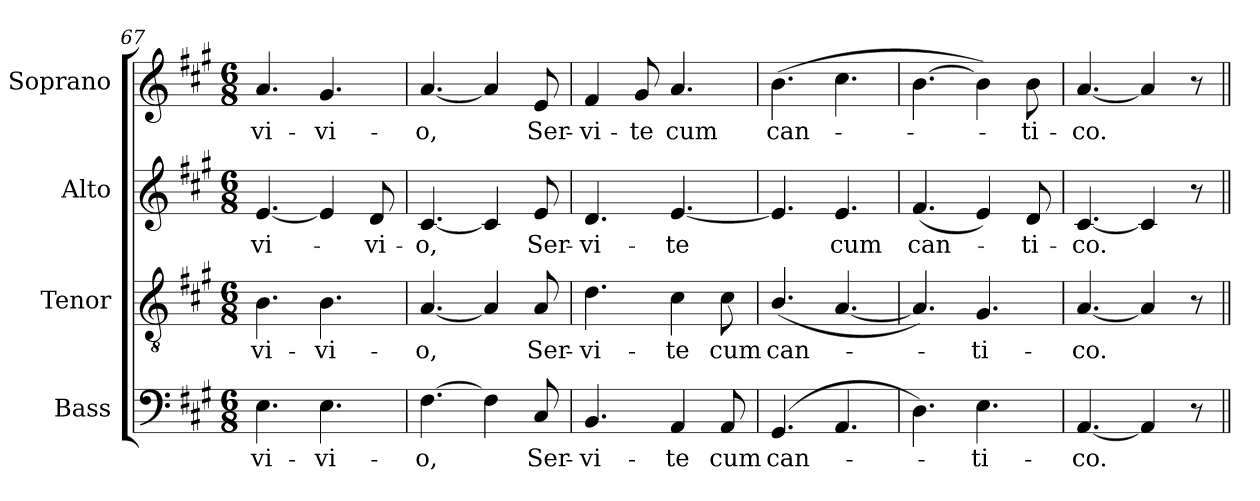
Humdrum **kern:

**kern	**text	**kern	**text	**kern	**text	**kern	**text
*part4	*part4	*part3	*part3	*part2	*part2	*part1	*part1
*staff4	*staff4	*staff3	*staff3	*staff2	*staff2	*staff1	*staff1
*I"Bass	*	*I"Tenor	*	*I"Alto	*	*I"Soprano	*
*I'B.	*	*I'T.	*	*I'A.	*	*I'S.	*
*clefF4	*	*clefGv2	*	*clefG2	*	*clefG2	*
*	*	*ITrd7c12	*	*	*	*	*
*k[f#c#g#]	*	*k[f#c#g#]	*	*k[f#c#g#]	*	*k[f#c#g#]	*
*A:	*	*A:	*	*A:	*	*A:	*
*M6/8	*	*M6/8	*	*M6/8	*	*M6/8	*
=67	=67	=67	=67	=67	=67	=67	=67
!	!LO:LY:b:color=#000000	!	!	!	!	!	!
!	!	!	!LO:LY:b:color=#000000	!	!	!	!
!	!	!	!	!	!LO:LY:b:color=#000000	!	!
!	!	!	!	!	!	!	!LO:LY:b:color=#000000
4.Ei\	-vi-	4.BBi\	-vi-	[4.ei/	-vi-	4.ai/	-vi-
!	!LO:LY:b:color=#000000	!	!	!	!	!	!
!	!	!	!LO:LY:b:color=#000000	!	!	!	!
!	!	!	!	!	!	!	!LO:LY:b:color=#000000
4.Ei\	-vi-	4.BBi\	-vi-	4ei/]	.	4.g#i/	-vi-
!	!	!	!	!	!LO:LY:b:color=#000000	!	!
.	.	.	.	8di/	-vi-	.	.
=68	=68	=68	=68	=68	=68	=68	=68
!	!LO:LY:b:color=#000000	!	!	!	!	!	!
!	!	!	!LO:LY:b:color=#000000	!	!	!	!
!	!	!	!	!	!LO:LY:b:color=#000000	!	!
!	!	!	!	!	!	!	!LO:LY:b:color=#000000
[4.F#i\	-o,	[4.AAi/	-o,	[4.c#i/	-o,	[4.ai/	-o,
4F#i\]	.	4AAi/]	.	4c#i/]	.	4ai/]	.
!	!LO:LY:b:color=#000000	!	!	!	!	!	!
!	!	!	!LO:LY:b:color=#000000	!	!	!	!
!	!	!	!	!	!LO:LY:b:color=#000000	!	!
!	!	!	!	!	!	!	!LO:LY:b:color=#000000
8C#i/	Ser-	8AAi/	Ser-	8ei/	Ser-	8ei/	Ser-
=69	=69	=69	=69	=69	=69	=69	=69
!	!LO:LY:b:color=#000000	!	!	!	!	!	!
!	!	!	!LO:LY:b:color=#000000	!	!	!	!
!	!	!	!	!	!LO:LY:b:color=#000000	!	!
!	!	!	!	!	!	!	!LO:LY:b:color=#000000
4.BBi/	-vi-	4.Di\	-vi-	4.di/	-vi-	4f#i/	-vi-
!	!	!	!	!	!	!	!LO:LY:b:color=#000000
.	.	.	.	.	.	8g#i/	-te
!	!LO:LY:b:color=#000000	!	!	!	!	!	!
!	!	!	!LO:LY:b:color=#000000	!	!	!	!
!	!	!	!	!	!LO:LY:b:color=#000000	!	!
!	!	!	!	!	!	!	!LO:LY:b:color=#000000
4AAi/	-te	4C#i\	-te	[4.ei/	-te	4.ai/	cum
!	!LO:LY:b:color=#000000	!	!	!	!	!	!
!	!	!	!LO:LY:b:color=#000000	!	!	!	!
8AAi/	cum	8C#i\	cum	.	.	.	.
=70	=70	=70	=70	=70	=70	=70	=70
!	!LO:LY:b:color=#000000	!	!	!	!	!	!
!	!	!	!LO:LY:b:color=#000000	!	!	!	!
!	!	!	!	!	!	!	!LO:LY:b:color=#000000
(4.GG#i/	can-	(4.BBi/	can-	4.ei/]	.	(4.bi\	can-
!	!	!	!	!	!LO:LY:b:color=#000000	!	!
4.AAi/	.	[4.AAi/	.	4.ei/	cum	4.cc#i\	.
=71	=71	=71	=71	=71	=71	=71	=71
!	!	!	!	!	!LO:LY:b:color=#000000	!	!
4.Di\)	.	4.AAi/])	.	(4.f#i/	can-	[4.bi\	.
!	!LO:LY:b:color=#000000	!	!	!	!	!	!
!	!	!	!LO:LY:b:color=#000000	!	!	!	!
4.Ei\	-ti-	4.GG#i/	-ti-	4ei/)	.	4bi\])	.
!	!	!	!	!	!LO:LY:b:color=#000000	!	!
!	!	!	!	!	!	!	!LO:LY:b:color=#000000
.	.	.	.	8di/	-ti-	8bi\	-ti-
=72	=72	=72	=72	=72	=72	=72	=72
!	!LO:LY:b:color=#000000	!	!	!	!	!	!
!	!	!	!LO:LY:b:color=#000000	!	!	!	!
!	!	!	!	!	!LO:LY:b:color=#000000	!	!
!	!	!	!	!	!	!	!LO:LY:b:color=#000000
[4.AAi/	-co.	[4.AAi/	-co.	[4.c#i/	-co.	[4.ai/	-co.
4AAi/]	.	4AAi/]	.	4c#i/]	.	4ai/]	.
8r	.	8r	.	8r	.	8r	.
=||	=||	=||	=||	=||	=||	=||	=||
*-	*-	*-	*-	*-	*-	*-	*-
